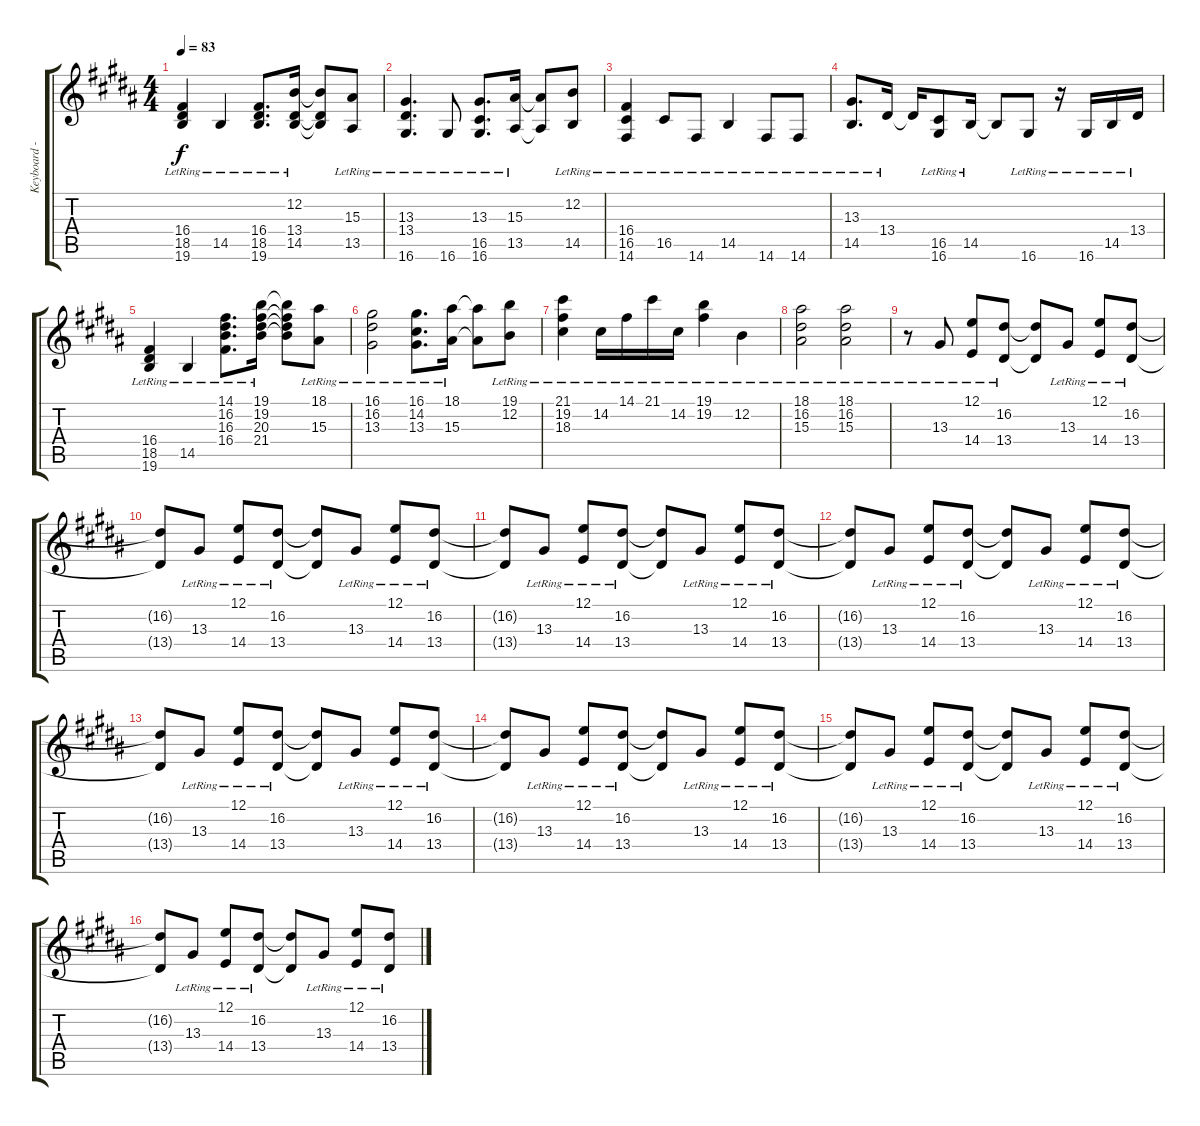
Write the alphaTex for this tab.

\track ("Keyboard - Jordan Rudess" "Keyboard -") {instrument acousticgrandpiano}
\staff {score tabs}
\tuning (E4 B3 G3 D3 A2 E2) {hide}
\ts (4 4)
\tempo 83
\clef g2
\ks b
(16.4{lr} 18.5{lr} 19.6{lr}).4{dy f} 14.5{lr}.4 (16.4{lr} 18.5{lr} 19.6{lr}).8{d} (12.2{lr} 13.4{lr} 14.5{lr}).16 (12.2{t} 13.4{t} 14.5{t}).8 (15.3{lr} 13.5{lr}).8 |
(13.3{lr} 13.4{lr} 16.6{lr}).4{d} 16.6{lr}.8 (13.3{lr} 16.5{lr} 16.6{lr}).8{d} (15.3{lr} 13.5{lr}).16 (15.3{t} 13.5{t}).8 (12.2{lr} 14.5{lr}).8 |
(16.4{lr} 16.5{lr} 14.6{lr}).4 16.5{lr}.8 14.6{lr}.8 14.5{lr}.4 14.6{lr}.8 14.6{lr}.8 |
(13.3{lr} 14.5{lr}).8{d} 13.4{lr}.16 13.4{t}.16 (16.5{lr} 16.6{lr}).8 14.5{lr}.16 14.5{t}.8 16.6{lr}.8 r.16 16.6{lr}.16 14.5{lr}.16 13.4{lr}.16 |
(16.4{lr} 18.5{lr} 19.6{lr}).4 14.5{lr}.4 (14.1{lr} 16.2{lr} 16.3{lr} 16.4{lr}).8{d} (19.1{lr} 19.2{lr} 20.3{lr} 21.4{lr}).16 (19.1{t} 19.2{t} 20.3{t} 21.4{t}).8 (18.1{lr} 15.3{lr}).8 |
(16.1{lr} 16.2{lr} 13.3{lr}).2 (16.1{lr} 14.2{lr} 13.3{lr}).8{d} (18.1{lr} 15.3{lr}).16 (18.1{t} 15.3{t}).8 (19.1{lr} 12.2{lr}).8 |
(21.1{lr} 19.2{lr} 18.3{lr}).4 14.2{lr}.16 14.1{lr}.16 21.1{lr}.16 14.2{lr}.16 (19.1{lr} 19.2{lr}).4 12.2{lr}.4 |
(18.1{lr} 16.2{lr} 15.3{lr}).2 (18.1{lr} 16.2{lr} 15.3{lr}).2 |
r.8{volume 16 instrument tubularbells} 13.3{lr}.8 (12.1{lr} 14.4{lr}).8 (16.2{lr} 13.4{lr}).8 (16.2{t} 13.4{t}).8 13.3{lr}.8 (12.1{lr} 14.4{lr}).8 (16.2{lr} 13.4{lr}).8 |
(16.2{t} 13.4{t}).8 13.3{lr}.8 (12.1{lr} 14.4{lr}).8 (16.2{lr} 13.4{lr}).8 (16.2{t} 13.4{t}).8 13.3{lr}.8 (12.1{lr} 14.4{lr}).8 (16.2{lr} 13.4{lr}).8 |
(16.2{t} 13.4{t}).8 13.3{lr}.8 (12.1{lr} 14.4{lr}).8 (16.2{lr} 13.4{lr}).8 (16.2{t} 13.4{t}).8 13.3{lr}.8 (12.1{lr} 14.4{lr}).8 (16.2{lr} 13.4{lr}).8 |
(16.2{t} 13.4{t}).8 13.3{lr}.8 (12.1{lr} 14.4{lr}).8 (16.2{lr} 13.4{lr}).8 (16.2{t} 13.4{t}).8 13.3{lr}.8 (12.1{lr} 14.4{lr}).8 (16.2{lr} 13.4{lr}).8 |
(16.2{t} 13.4{t}).8 13.3{lr}.8 (12.1{lr} 14.4{lr}).8 (16.2{lr} 13.4{lr}).8 (16.2{t} 13.4{t}).8 13.3{lr}.8 (12.1{lr} 14.4{lr}).8 (16.2{lr} 13.4{lr}).8 |
(16.2{t} 13.4{t}).8 13.3{lr}.8 (12.1{lr} 14.4{lr}).8 (16.2{lr} 13.4{lr}).8 (16.2{t} 13.4{t}).8 13.3{lr}.8 (12.1{lr} 14.4{lr}).8 (16.2{lr} 13.4{lr}).8 |
(16.2{t} 13.4{t}).8 13.3{lr}.8 (12.1{lr} 14.4{lr}).8 (16.2{lr} 13.4{lr}).8 (16.2{t} 13.4{t}).8 13.3{lr}.8 (12.1{lr} 14.4{lr}).8 (16.2{lr} 13.4{lr}).8 |
(16.2{t} 13.4{t}).8 13.3{lr}.8 (12.1{lr} 14.4{lr}).8 (16.2{lr} 13.4{lr}).8 (16.2{t} 13.4{t}).8 13.3{lr}.8 (12.1{lr} 14.4{lr}).8 (16.2{lr} 13.4{lr}).8
